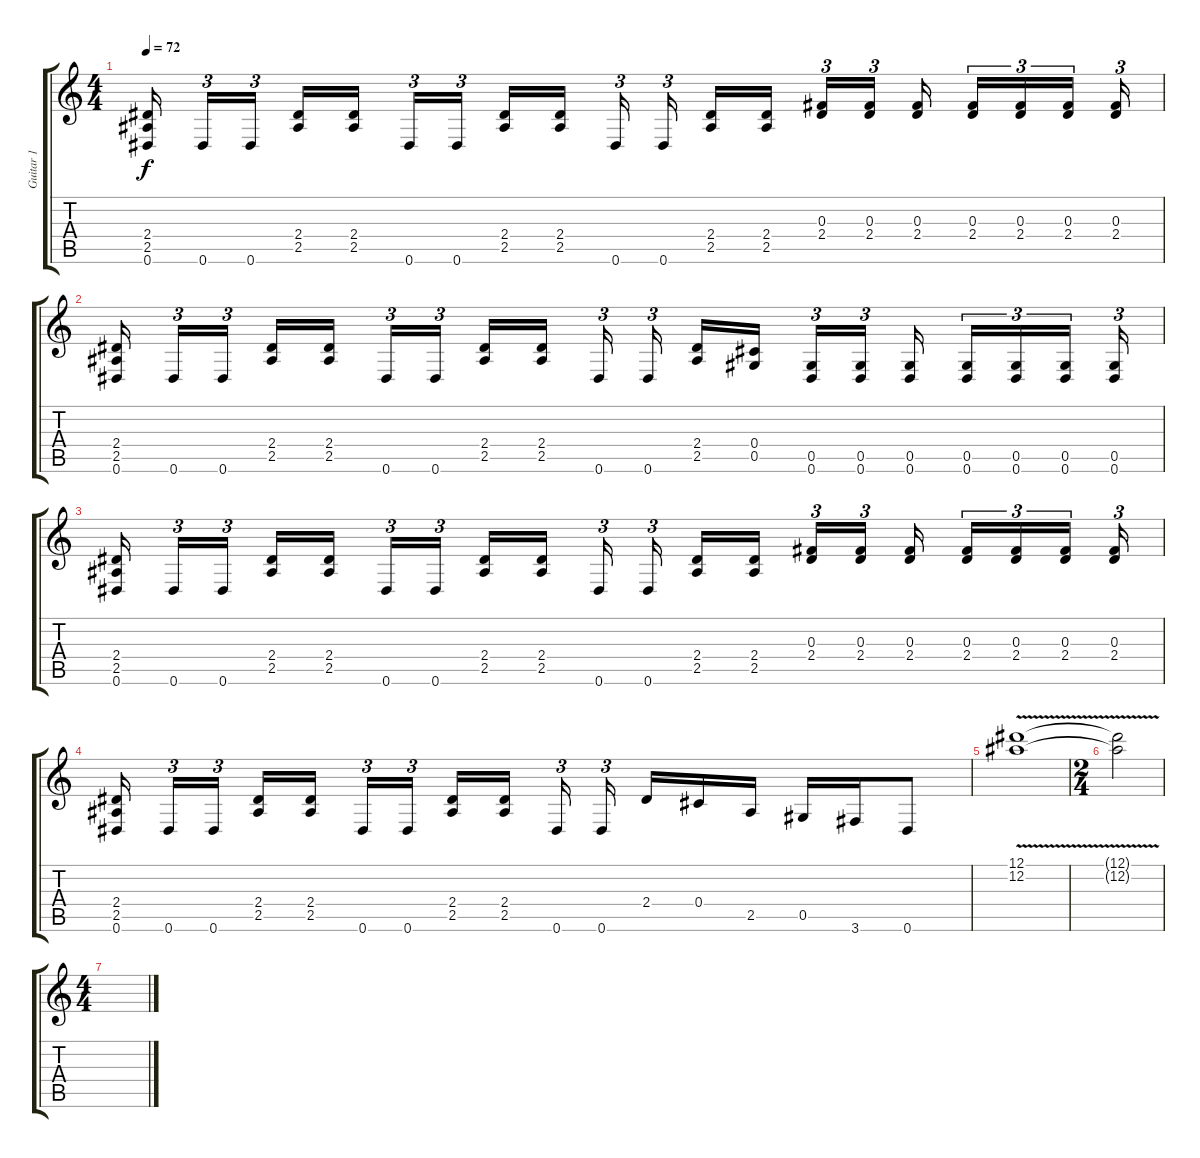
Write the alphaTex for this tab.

\track ("Guitar 1" "Guitar 1") {instrument distortionguitar}
\staff {score tabs}
\tuning (Eb4 Bb3 Gb3 Db3 Ab2 Eb2) {hide}
\ts (4 4)
\tempo 72
\clef g2
\ks c
(2.4 2.5 0.6).16{dy f beam splitsecondary} 0.6.16{tu (3 2)} 0.6.16{tu (3 2) beam splitsecondary} (2.4 2.5).16 (2.4 2.5).16 0.6.16{tu (3 2)} 0.6.16{tu (3 2) beam splitsecondary} (2.4 2.5).16 (2.4 2.5).16{beam splitsecondary} 0.6.16{tu (3 2)} 0.6.16{tu (3 2) beam splitsecondary} (2.4 2.5).16 (2.4 2.5).16{beam splitsecondary} (0.3 2.4).16{tu (3 2)} (0.3 2.4).16{tu (3 2)} (0.3 2.4).16{beam splitsecondary} (0.3 2.4).16{tu (3 2)} (0.3 2.4).16{tu (3 2)} (0.3 2.4).16{tu (3 2) beam splitsecondary} (0.3 2.4).16{tu (3 2)} |
(2.4 2.5 0.6).16{beam splitsecondary} 0.6.16{tu (3 2)} 0.6.16{tu (3 2) beam splitsecondary} (2.4 2.5).16 (2.4 2.5).16 0.6.16{tu (3 2)} 0.6.16{tu (3 2) beam splitsecondary} (2.4 2.5).16 (2.4 2.5).16{beam splitsecondary} 0.6.16{tu (3 2)} 0.6.16{tu (3 2) beam splitsecondary} (2.4 2.5).16 (0.4 0.5).16{beam splitsecondary} (0.5 0.6).16{tu (3 2)} (0.5 0.6).16{tu (3 2)} (0.5 0.6).16{beam splitsecondary} (0.5 0.6).16{tu (3 2)} (0.5 0.6).16{tu (3 2)} (0.5 0.6).16{tu (3 2) beam splitsecondary} (0.5 0.6).16{tu (3 2)} |
(2.4 2.5 0.6).16{beam splitsecondary} 0.6.16{tu (3 2)} 0.6.16{tu (3 2) beam splitsecondary} (2.4 2.5).16 (2.4 2.5).16 0.6.16{tu (3 2)} 0.6.16{tu (3 2) beam splitsecondary} (2.4 2.5).16 (2.4 2.5).16{beam splitsecondary} 0.6.16{tu (3 2)} 0.6.16{tu (3 2) beam splitsecondary} (2.4 2.5).16 (2.4 2.5).16{beam splitsecondary} (0.3 2.4).16{tu (3 2)} (0.3 2.4).16{tu (3 2)} (0.3 2.4).16{beam splitsecondary} (0.3 2.4).16{tu (3 2)} (0.3 2.4).16{tu (3 2)} (0.3 2.4).16{tu (3 2) beam splitsecondary} (0.3 2.4).16{tu (3 2)} |
(2.4 2.5 0.6).16{beam splitsecondary} 0.6.16{tu (3 2)} 0.6.16{tu (3 2) beam splitsecondary} (2.4 2.5).16 (2.4 2.5).16 0.6.16{tu (3 2)} 0.6.16{tu (3 2) beam splitsecondary} (2.4 2.5).16 (2.4 2.5).16{beam splitsecondary} 0.6.16{tu (3 2)} 0.6.16{tu (3 2) beam splitsecondary} 2.4.16 0.4.16 2.5.16 0.5.16 3.6.16 0.6.8 |
(12.1{v} 12.2{v}).1 |
\ts (2 4)
(12.1{t} 12.2{t}).2 |
\ts (4 4)
